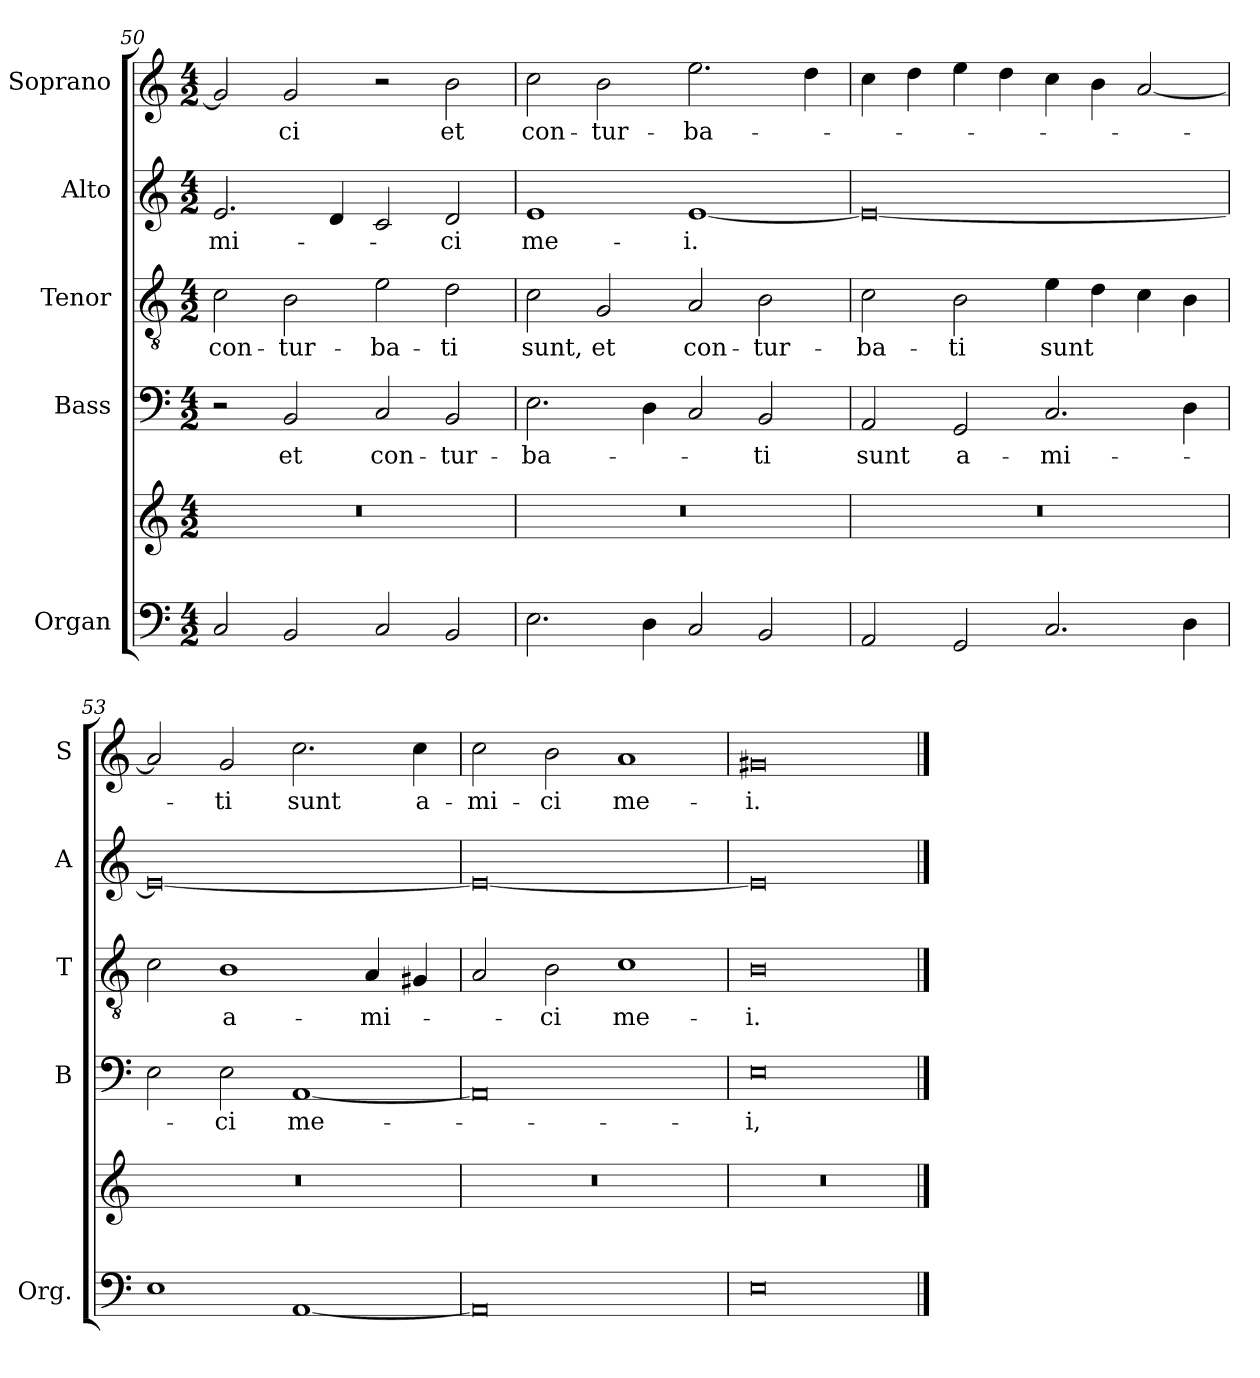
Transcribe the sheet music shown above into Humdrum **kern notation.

**kern	**kern	**kern	**text	**kern	**text	**kern	**text	**kern	**text
*part5	*part5	*part4	*part4	*part3	*part3	*part2	*part2	*part1	*part1
*staff6	*staff5	*staff4	*staff4	*staff3	*staff3	*staff2	*staff2	*staff1	*staff1
*I"Organ	*	*I"Bass	*	*I"Tenor	*	*I"Alto	*	*I"Soprano	*
*I'Org.	*	*I'B	*	*I'T	*	*I'A	*	*I'S	*
*clefF4	*clefG2	*clefF4	*	*clefGv2	*	*clefG2	*	*clefG2	*
*k[]	*k[]	*k[]	*	*k[]	*	*k[]	*	*k[]	*
*M4/2	*M4/2	*M4/2	*	*M4/2	*	*M4/2	*	*M4/2	*
=50	=50	=50	=50	=50	=50	=50	=50	=50	=50
!	!	!	!	!	!LO:LY:b	!	!LO:LY:b	!	!
2C/	0r	2r	.	2c\	con-	2.e/	-mi-	2g/]	.
!	!	!	!LO:LY:b	!	!LO:LY:b	!	!	!	!LO:LY:b
2BB/	.	2BB/	et	2B\	-tur-	.	.	2g/	-ci
.	.	.	.	.	.	4d/	.	.	.
!	!	!	!LO:LY:b	!	!LO:LY:b	!	!	!	!
2C/	.	2C/	con-	2e\	-ba-	2c/	.	2r	.
!	!	!	!LO:LY:b	!	!LO:LY:b	!	!LO:LY:b	!	!LO:LY:b
2BB/	.	2BB/	-tur-	2d\	-ti	2d/	-ci	2b\	et
!!LO:PB:g=z
=51	=51	=51	=51	=51	=51	=51	=51	=51	=51
!	!	!	!LO:LY:b	!	!LO:LY:b	!	!LO:LY:b	!	!LO:LY:b
2.E\	0r	2.E\	-ba-	2c\	sunt,	1e	me-	2cc\	con-
!	!	!	!	!	!LO:LY:b	!	!	!	!LO:LY:b
.	.	.	.	2G/	et	.	.	2b\	-tur-
4D\	.	4D\	.	.	.	.	.	.	.
!	!	!	!	!	!LO:LY:b	!	!LO:LY:b	!	!LO:LY:b
2C/	.	2C/	.	2A/	con-	[1e	-i.	2.ee\	-ba-
!	!	!	!LO:LY:b	!	!LO:LY:b	!	!	!	!
2BB/	.	2BB/	-ti	2B\	-tur-	.	.	.	.
.	.	.	.	.	.	.	.	4dd\	.
=52	=52	=52	=52	=52	=52	=52	=52	=52	=52
!	!	!	!LO:LY:b	!	!LO:LY:b	!	!	!	!
2AA/	0r	2AA/	sunt	2c\	-ba-	0e_	.	4cc\	.
.	.	.	.	.	.	.	.	4dd\	.
!	!	!	!LO:LY:b	!	!LO:LY:b	!	!	!	!
2GG/	.	2GG/	a-	2B\	-ti	.	.	4ee\	.
.	.	.	.	.	.	.	.	4dd\	.
!	!	!	!LO:LY:b	!	!LO:LY:b	!	!	!	!
2.C/	.	2.C/	-mi-	4e\	sunt	.	.	4cc\	.
.	.	.	.	4d\	.	.	.	4b\	.
.	.	.	.	4c\	.	.	.	[2a/	.
4D\	.	4D\	.	4B\	.	.	.	.	.
=53	=53	=53	=53	=53	=53	=53	=53	=53	=53
1E	0r	2E\	.	2c\	.	0e_	.	2a/]	.
!	!	!	!LO:LY:b	!	!LO:LY:b	!	!	!	!LO:LY:b
.	.	2E\	-ci	1B	a-	.	.	2g/	-ti
!	!	!	!LO:LY:b	!	!	!	!	!	!LO:LY:b
[1AA	.	[1AA	me-	.	.	.	.	2.cc\	sunt
!	!	!	!	!	!LO:LY:b	!	!	!	!
.	.	.	.	4A/	-mi-	.	.	.	.
!	!	!	!	!	!	!	!	!	!LO:LY:b
.	.	.	.	4G#X/	.	.	.	4cc\	a-
=54	=54	=54	=54	=54	=54	=54	=54	=54	=54
!	!	!	!	!	!	!	!	!	!LO:LY:b
0AA]	0r	0AA]	.	2A/	.	0e_	.	2cc\	-mi-
!	!	!	!	!	!LO:LY:b	!	!	!	!LO:LY:b
.	.	.	.	2B\	-ci	.	.	2b\	-ci
!	!	!	!	!	!LO:LY:b	!	!	!	!LO:LY:b
.	.	.	.	1c	me-	.	.	1a	me-
=55	=55	=55	=55	=55	=55	=55	=55	=55	=55
!	!	!	!LO:LY:b	!	!LO:LY:b	!	!	!	!LO:LY:b
0E	0r	0E	-i,	0B	-i.	0e]	.	0g#X	-i.
==	==	==	==	==	==	==	==	==	==
*-	*-	*-	*-	*-	*-	*-	*-	*-	*-
